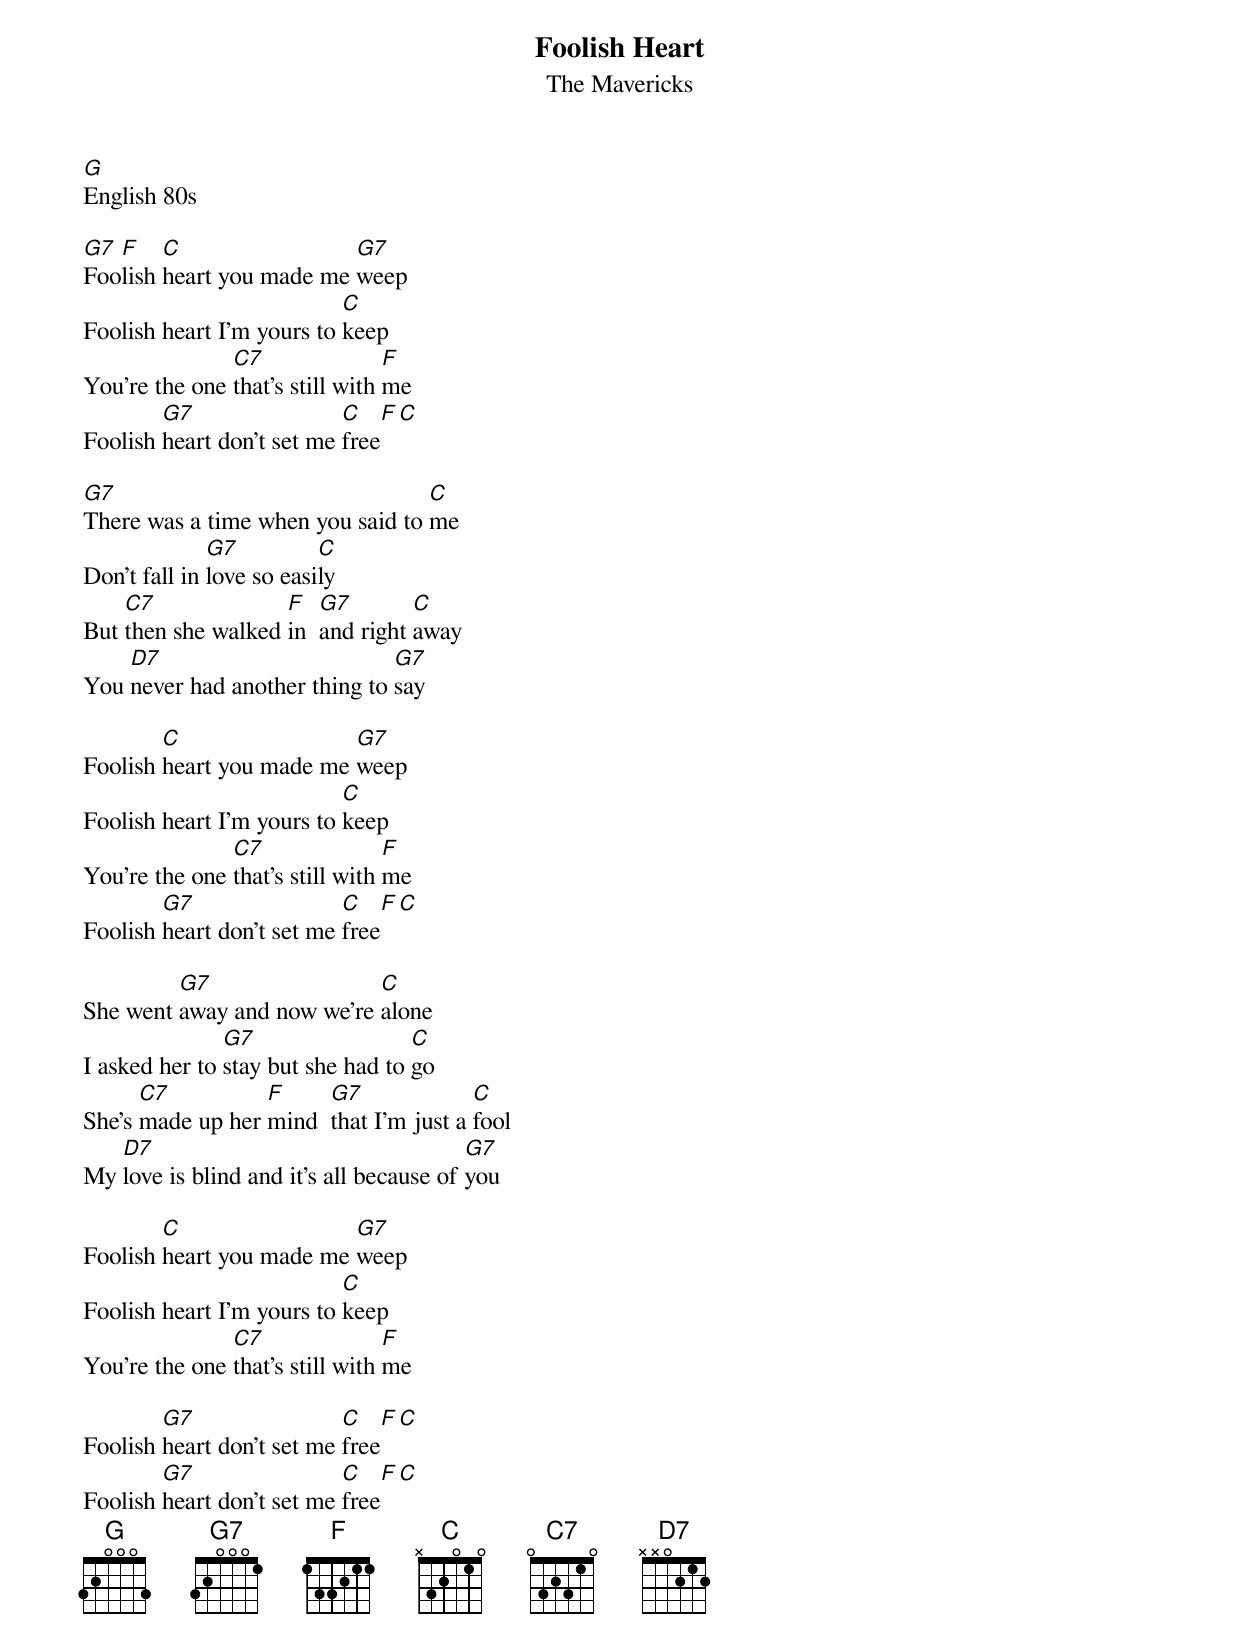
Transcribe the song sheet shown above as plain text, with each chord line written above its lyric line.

Foolish Heart
The Mavericks
G
English 80s

G7 F    C                 G7
Foolish heart you made me weep
                           C
Foolish heart I'm yours to keep
               C7                F
You're the one that's still with me
        G7                 C    F C
Foolish heart don't set me free

G7                                C
There was a time when you said to me
              G7          C
Don't fall in love so easily
    C7              F   G7        C
But then she walked in  and right away
    D7                         G7
You never had another thing to say

        C                 G7
Foolish heart you made me weep
                           C
Foolish heart I'm yours to keep
               C7                F
You're the one that's still with me
        G7                 C    F C
Foolish heart don't set me free

         G7                 C
She went away and now we're alone
               G7                  C
I asked her to stay but she had to go
      C7          F     G7              C
She's made up her mind  that I'm just a fool
   D7                                    G7
My love is blind and it's all because of you

        C                 G7
Foolish heart you made me weep
                           C
Foolish heart I'm yours to keep
               C7                F
You're the one that's still with me

        G7                 C    F C
Foolish heart don't set me free
        G7                 C   F C
Foolish heart don't set me free
